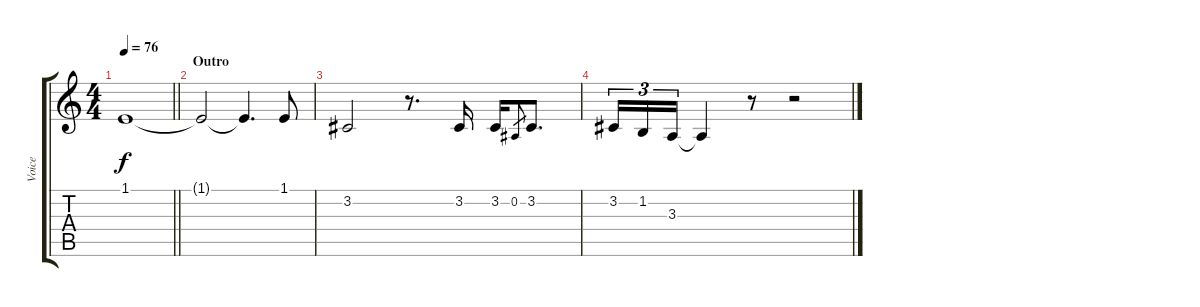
\track ("Voice" "Voice") {instrument cello}
\staff {score tabs}
\tuning (Eb4 Bb3 Gb3 Db3 Ab2 Eb2) {hide}
\ts (4 4)
\tempo 76
\clef g2
\barLineRight lightlight
\ks c
1.1{t}.1{dy f} |
\section ("" "Outro")
1.1{t}.2 1.1{t}.4{d} 1.1.8 |
3.2.2 r.8{d} 3.2.16 3.2.16 0.2.8{gr} 3.2.8{d} |
3.2.16{tu (3 2)} 1.2.16{tu (3 2)} 3.3.16{tu (3 2)} 3.3{t}.4 r.8 r.2
